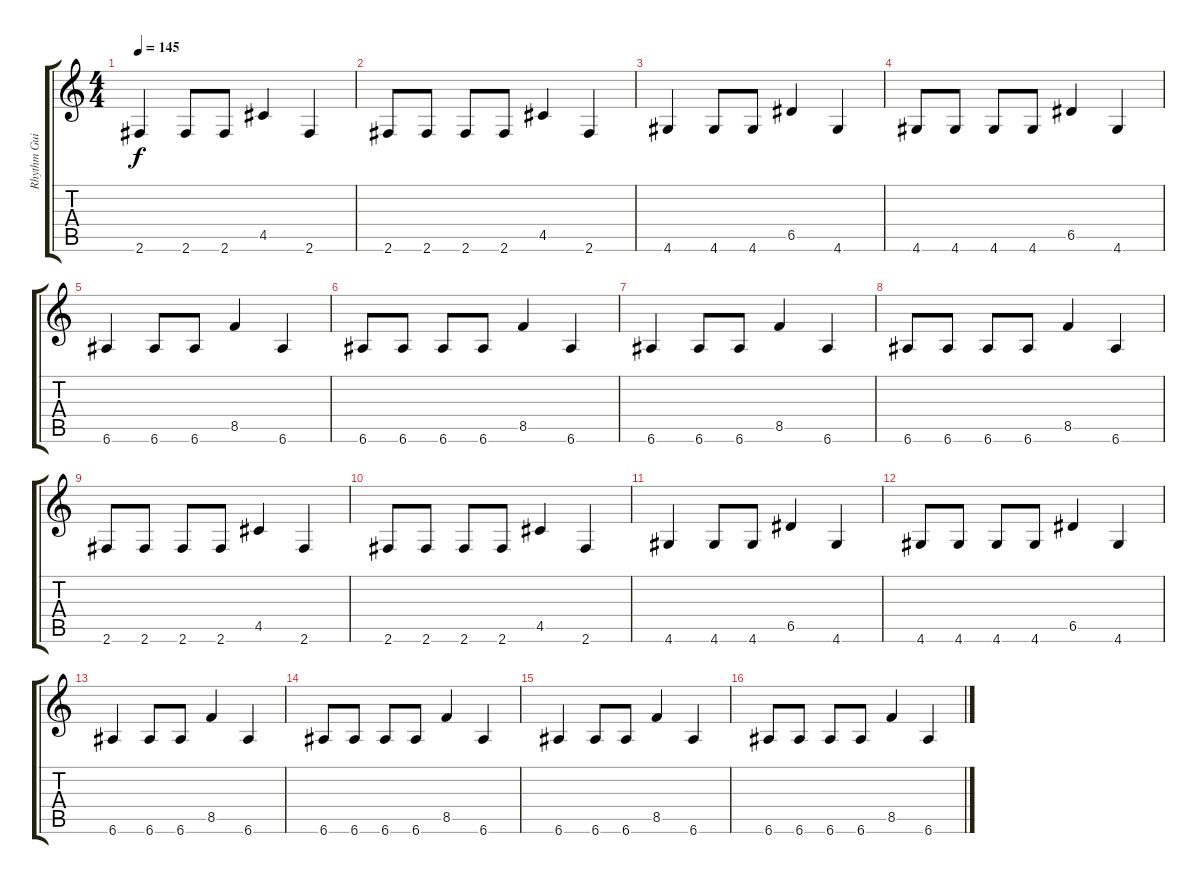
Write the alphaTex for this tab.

\track ("Rhythm Guitar" "Rhythm Gui") {instrument distortionguitar}
\staff {score tabs}
\tuning (E4 B3 G3 D3 A2 E2) {hide}
\ts (4 4)
\tempo 145
\clef g2
\ks c
2.6.4{dy f} 2.6.8 2.6.8 4.5.4 2.6.4 |
2.6.8 2.6.8 2.6.8 2.6.8 4.5.4 2.6.4 |
4.6.4 4.6.8 4.6.8 6.5.4 4.6.4 |
4.6.8 4.6.8 4.6.8 4.6.8 6.5.4 4.6.4 |
6.6.4 6.6.8 6.6.8 8.5.4 6.6.4 |
6.6.8 6.6.8 6.6.8 6.6.8 8.5.4 6.6.4 |
6.6.4 6.6.8 6.6.8 8.5.4 6.6.4 |
6.6.8 6.6.8 6.6.8 6.6.8 8.5.4 6.6.4 |
2.6.8 2.6.8 2.6.8 2.6.8 4.5.4 2.6.4 |
2.6.8 2.6.8 2.6.8 2.6.8 4.5.4 2.6.4 |
4.6.4 4.6.8 4.6.8 6.5.4 4.6.4 |
4.6.8 4.6.8 4.6.8 4.6.8 6.5.4 4.6.4 |
6.6.4 6.6.8 6.6.8 8.5.4 6.6.4 |
6.6.8 6.6.8 6.6.8 6.6.8 8.5.4 6.6.4 |
6.6.4 6.6.8 6.6.8 8.5.4 6.6.4 |
6.6.8 6.6.8 6.6.8 6.6.8 8.5.4 6.6.4
